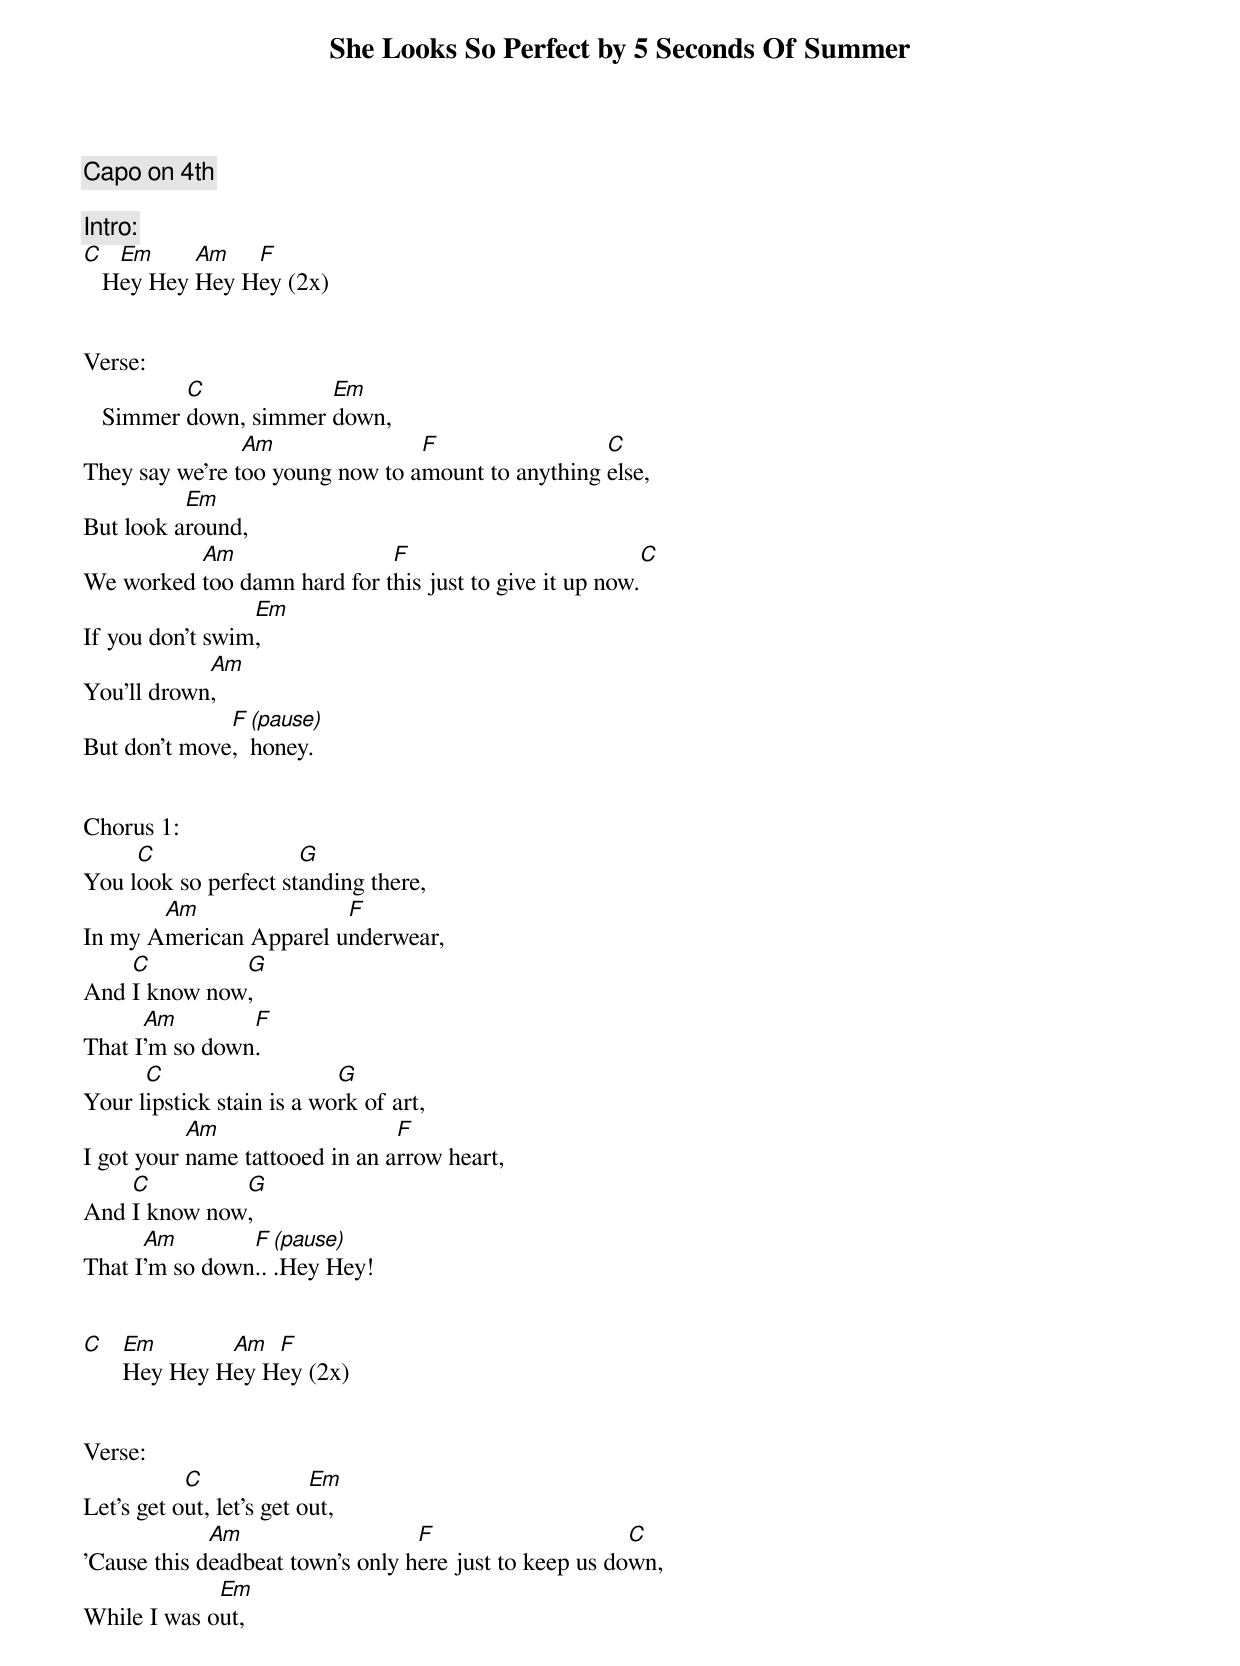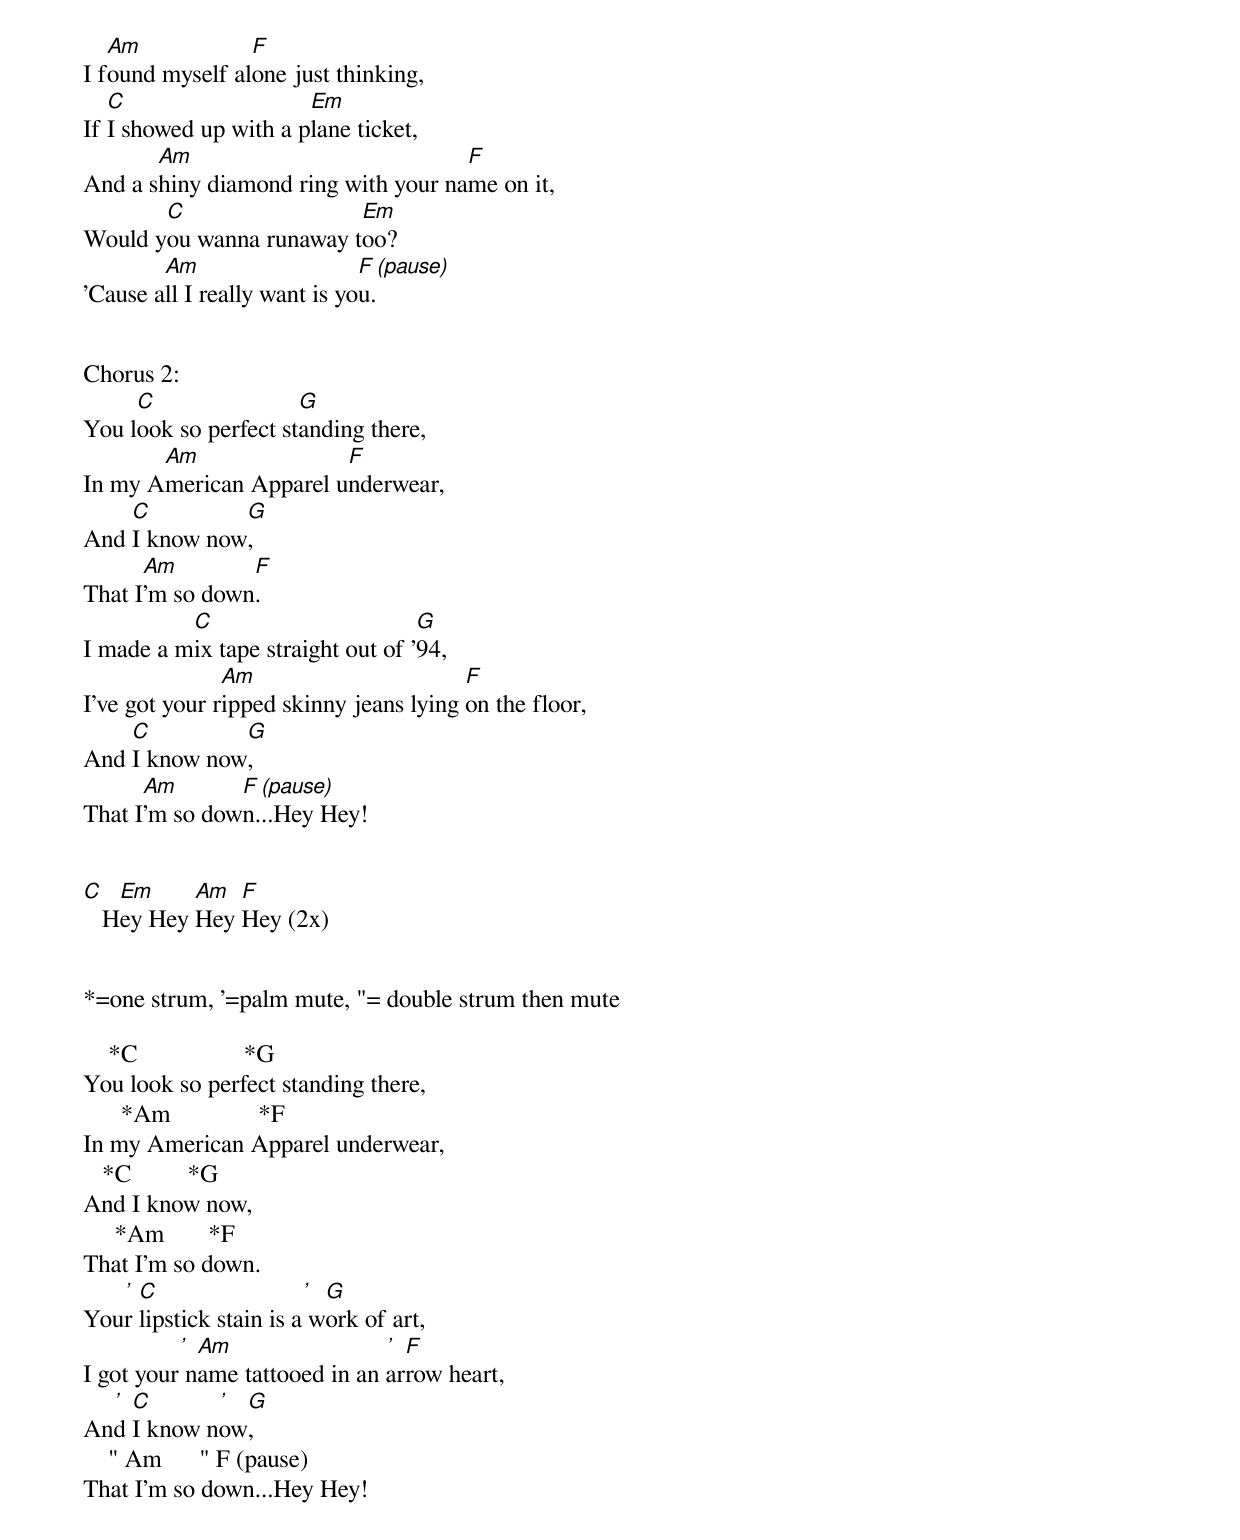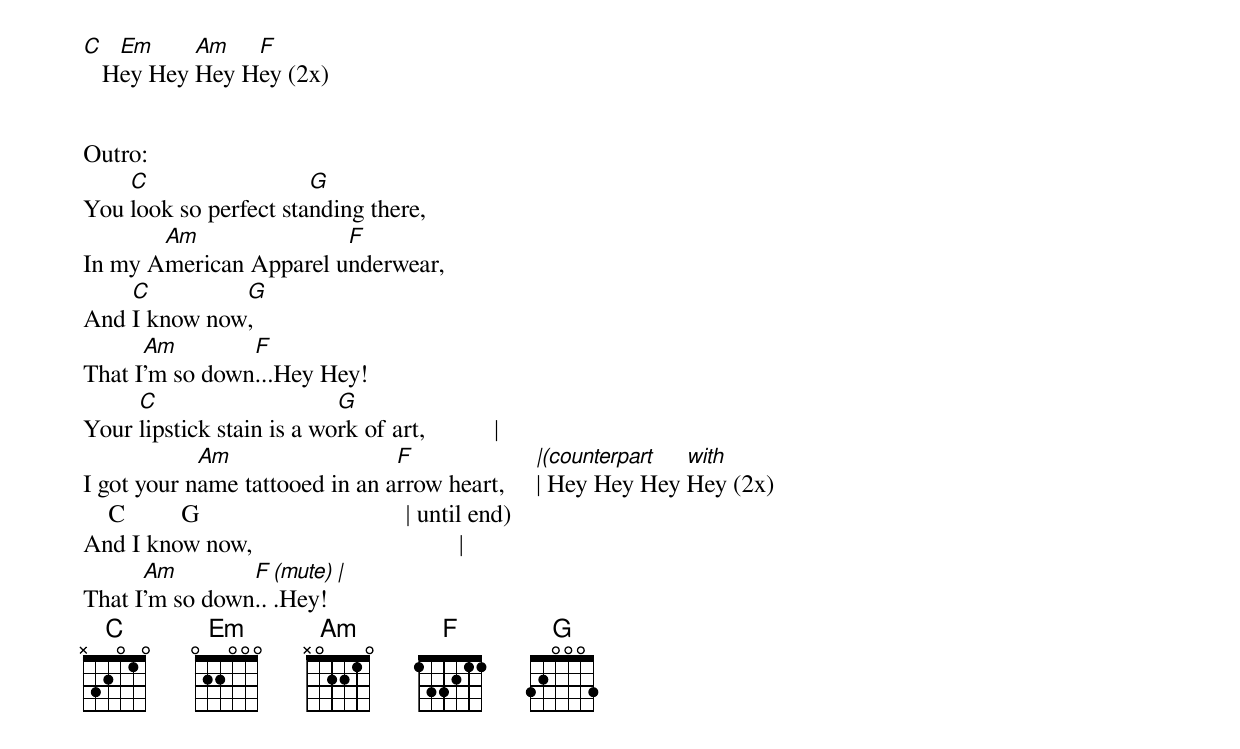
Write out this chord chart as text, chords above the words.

She Looks So Perfect by 5 Seconds Of Summer

Capo on 4th

Intro:
C   Em     Am   F
   Hey Hey Hey Hey (2x)


Verse:
          C            Em
   Simmer down, simmer down,
                Am               F                 C
They say we're too young now to amount to anything else,
          Em
But look around,
          Am                 F                          C
We worked too damn hard for this just to give it up now.
                 Em
If you don't swim,
            Am
You'll drown,
              F (pause)
But don't move, honey.


Chorus 1:
     C                G
You look so perfect standing there,
       Am               F
In my American Apparel underwear,
    C         G
And I know now,
      Am        F
That I'm so down.
      C                    G
Your lipstick stain is a work of art,
           Am                   F
I got your name tattooed in an arrow heart,
    C         G
And I know now,
      Am        F (pause)
That I'm so down...Hey Hey!


C  Em       Am  F
   Hey Hey Hey Hey (2x)


Verse:
           C              Em
Let's get out, let's get out,
             Am                   F                     C
'Cause this deadbeat town's only here just to keep us down,
             Em
While I was out,
   Am            F
I found myself alone just thinking,
   C                   Em
If I showed up with a plane ticket,
       Am                            F
And a shiny diamond ring with your name on it,
       C                 Em
Would you wanna runaway too?
        Am                    F (pause)
'Cause all I really want is you.


Chorus 2:
     C                G
You look so perfect standing there,
       Am               F
In my American Apparel underwear,
    C         G
And I know now,
      Am        F
That I'm so down.
          C                        G
I made a mix tape straight out of '94,
               Am                       F
I've got your ripped skinny jeans lying on the floor,
    C         G
And I know now,
      Am       F (pause)
That I'm so down...Hey Hey!


C   Em     Am  F
   Hey Hey Hey Hey (2x)


*=one strum, '=palm mute, "= double strum then mute

    *C                 *G
You look so perfect standing there,
      *Am              *F
In my American Apparel underwear,
   *C         *G
And I know now,
     *Am       *F
That I'm so down.
   ' C                  ' G
Your lipstick stain is a work of art,
          ' Am                 ' F
I got your name tattooed in an arrow heart,
  ' C       ' G
And I know now,
    " Am      " F (pause)
That I'm so down...Hey Hey!


C   Em     Am   F
   Hey Hey Hey Hey (2x)


Outro:
    C                  G
You look so perfect standing there,
       Am               F
In my American Apparel underwear,
    C         G
And I know now,
      Am        F
That I'm so down...Hey Hey!
     C                     G
Your lipstick stain is a work of art,           |
            Am                  F               |(counterpart with
I got your name tattooed in an arrow heart,     | Hey Hey Hey Hey (2x)
    C         G                                 | until end)
And I know now,                                 |
      Am        F (mute)                        |
That I'm so down...Hey!
